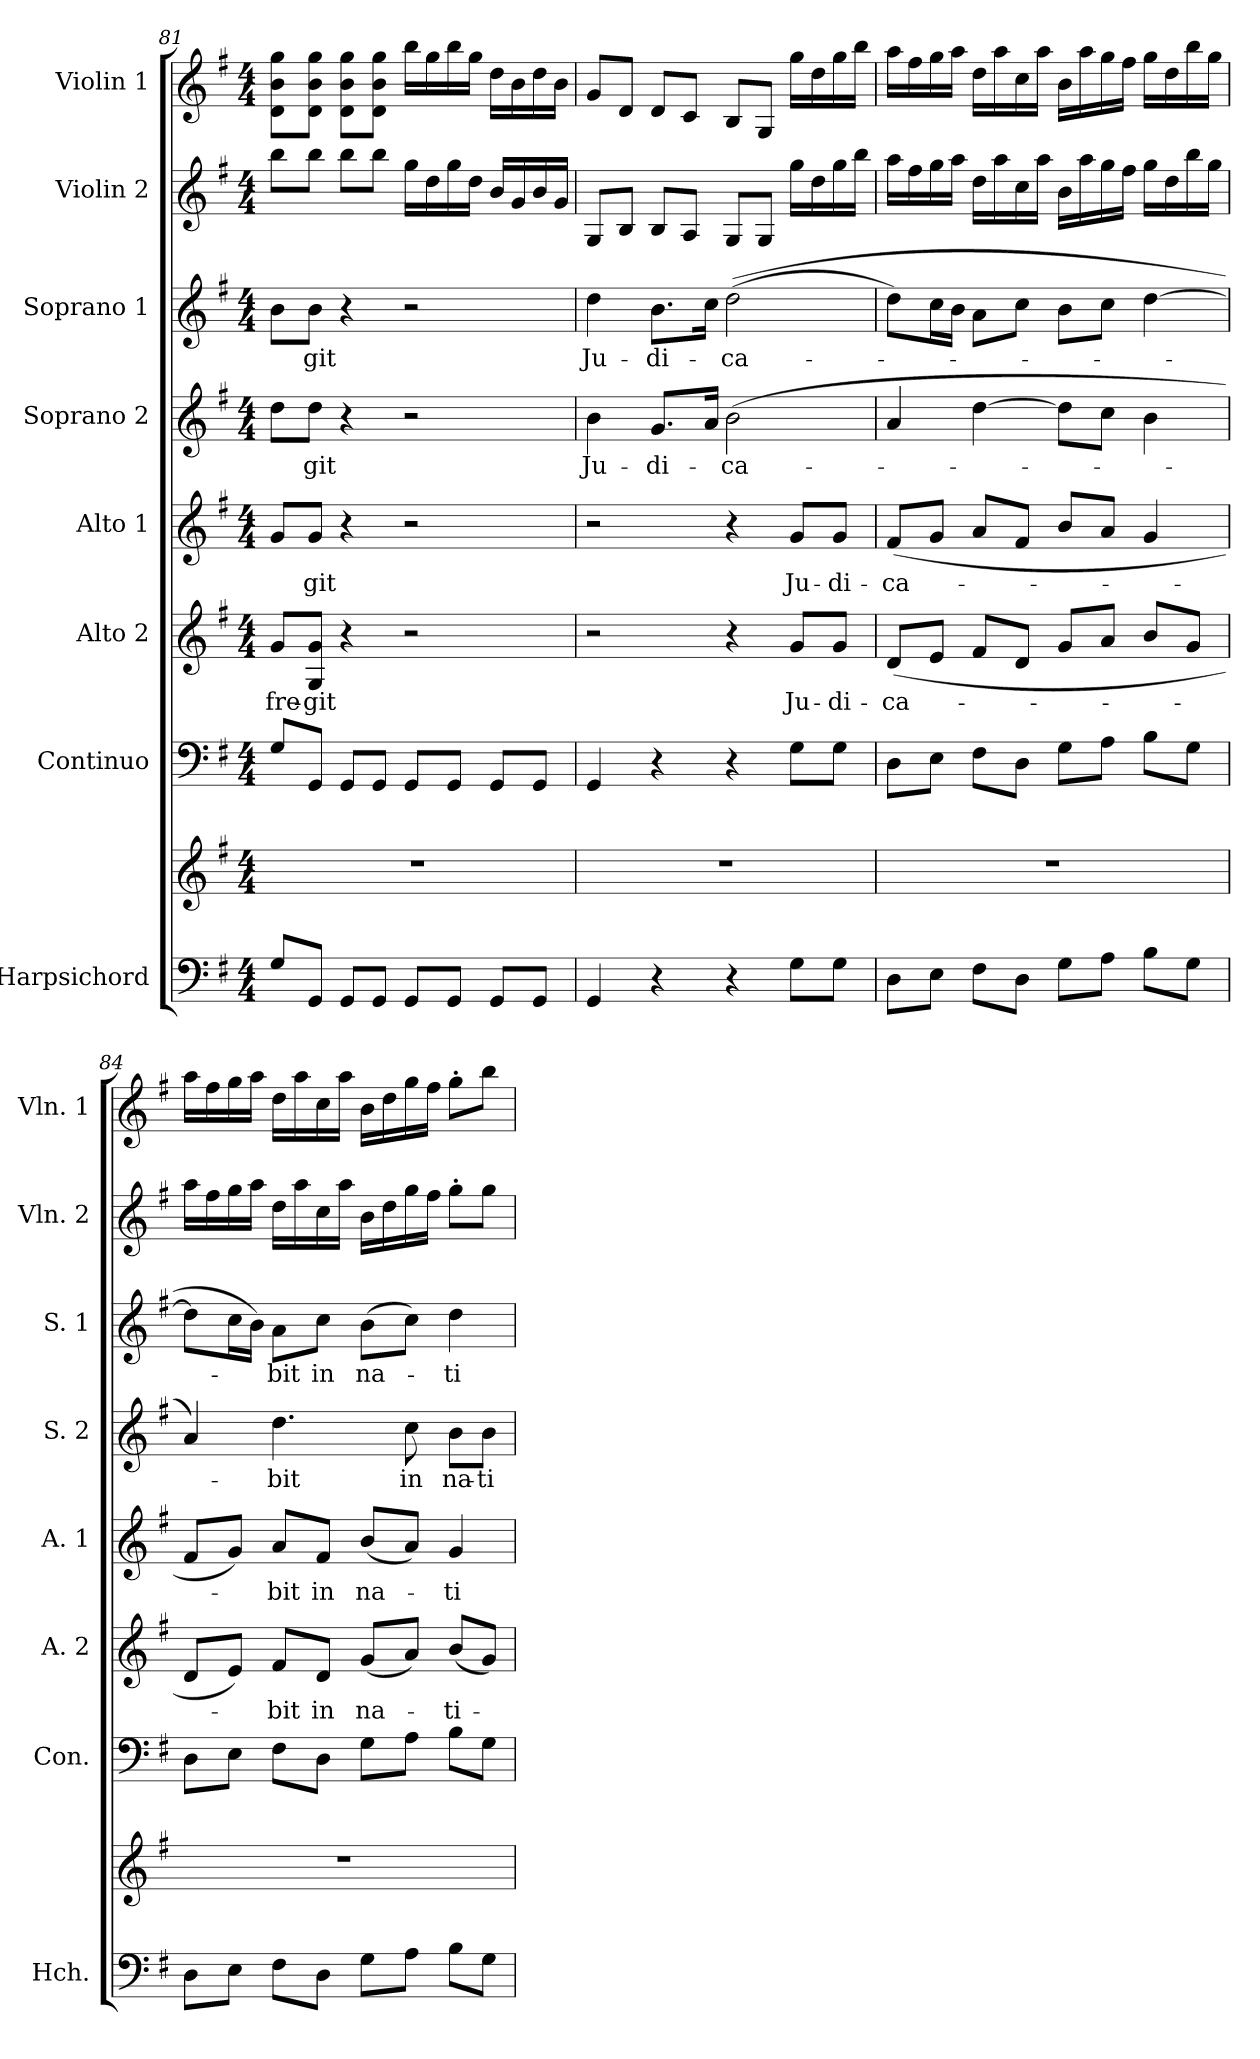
**kern	**kern	**kern	**kern	**text	**kern	**text	**kern	**text	**kern	**text	**kern	**kern
*part8	*part8	*part7	*part6	*part6	*part5	*part5	*part4	*part4	*part3	*part3	*part2	*part1
*staff9	*staff8	*staff7	*staff6	*staff6	*staff5	*staff5	*staff4	*staff4	*staff3	*staff3	*staff2	*staff1
*I"Harpsichord	*	*I"Continuo	*I"Alto 2	*	*I"Alto 1	*	*I"Soprano 2	*	*I"Soprano 1	*	*I"Violin 2	*I"Violin 1
*I'Hch.	*	*I'Con.	*I'A. 2	*	*I'A. 1	*	*I'S. 2	*	*I'S. 1	*	*I'Vln. 2	*I'Vln. 1
*clefF4	*clefG2	*clefF4	*clefG2	*	*clefG2	*	*clefG2	*	*clefG2	*	*clefG2	*clefG2
*k[f#]	*k[f#]	*k[f#]	*k[f#]	*	*k[f#]	*	*k[f#]	*	*k[f#]	*	*k[f#]	*k[f#]
*M4/4	*M4/4	*M4/4	*M4/4	*	*M4/4	*	*M4/4	*	*M4/4	*	*M4/4	*M4/4
=81	=81	=81	=81	=81	=81	=81	=81	=81	=81	=81	=81	=81
!	!	!	!	!LO:LY:b	!	!	!	!	!	!	!	!
8G/L	1r	8G/L	8g/L	-fre-	8g/L	.	8dd\L	.	8b\L	.	8bb\L	8d\ 8b\ 8gg\L
!	!	!	!	!LO:LY:b	!	!LO:LY:b	!	!LO:LY:b	!	!LO:LY:b	!	!
8GG/J	.	8GG/J	8G/ 8g/J	-git	8g/J	-git	8dd\J	git	8b\J	-git	8bb\J	8d\ 8b\ 8gg\J
8GG/L	.	8GG/L	4r	.	4r	.	4r	.	4r	.	8bb\L	8d\ 8b\ 8gg\L
8GG/J	.	8GG/J	.	.	.	.	.	.	.	.	8bb\J	8d\ 8b\ 8gg\J
8GG/L	.	8GG/L	2r	.	2r	.	2r	.	2r	.	16gg\LL	16bb\LL
.	.	.	.	.	.	.	.	.	.	.	16dd\	16gg\
8GG/J	.	8GG/J	.	.	.	.	.	.	.	.	16gg\	16bb\
.	.	.	.	.	.	.	.	.	.	.	16dd\JJ	16gg\JJ
8GG/L	.	8GG/L	.	.	.	.	.	.	.	.	16b/LL	16dd\LL
.	.	.	.	.	.	.	.	.	.	.	16g/	16b\
8GG/J	.	8GG/J	.	.	.	.	.	.	.	.	16b/	16dd\
.	.	.	.	.	.	.	.	.	.	.	16g/JJ	16b\JJ
=82	=82	=82	=82	=82	=82	=82	=82	=82	=82	=82	=82	=82
!	!	!	!	!	!	!	!	!LO:LY:b	!	!LO:LY:b	!	!
4GG/	1r	4GG/	2r	.	2r	.	4b\	Ju-	4dd\	Ju-	8G/L	8g/L
.	.	.	.	.	.	.	.	.	.	.	8B/J	8d/J
!	!	!	!	!	!	!	!	!LO:LY:b	!	!LO:LY:b	!	!
4r	.	4r	.	.	.	.	8.g/L	-di-	8.b\L	-di-	8B/L	8d/L
.	.	.	.	.	.	.	.	.	.	.	8A/J	8c/J
.	.	.	.	.	.	.	16a/Jk	.	16cc\Jk	.	.	.
!	!	!	!	!	!	!	!	!LO:LY:b	!	!LO:LY:b	!	!
4r	.	4r	4r	.	4r	.	(>2b\	-ca-	(>(>2dd\	-ca-	8G/L	8B/L
.	.	.	.	.	.	.	.	.	.	.	8G/J	8G/J
!	!	!	!	!LO:LY:b	!	!LO:LY:b	!	!	!	!	!	!
8G\L	.	8G\L	8g/L	Ju-	8g/L	Ju-	.	.	.	.	16gg\LL	16gg\LL
.	.	.	.	.	.	.	.	.	.	.	16dd\	16dd\
!	!	!	!	!LO:LY:b	!	!LO:LY:b	!	!	!	!	!	!
8G\J	.	8G\J	8g/J	-di-	8g/J	-di-	.	.	.	.	16gg\	16gg\
.	.	.	.	.	.	.	.	.	.	.	16bb\JJ	16bb\JJ
!!LO:LB:g=z
=83	=83	=83	=83	=83	=83	=83	=83	=83	=83	=83	=83	=83
!	!	!	!	!LO:LY:b	!	!LO:LY:b	!	!	!	!	!	!
8D\L	1r	8D\L	(>8d/L	-ca-	(>8f#/L	-ca-	4a/	.	8dd\L)	.	16aa\LL	16aa\LL
.	.	.	.	.	.	.	.	.	.	.	16ff#\	16ff#\
8E\J	.	8E\J	8e/J	.	8g/J	.	.	.	16cc\L	.	16gg\	16gg\
.	.	.	.	.	.	.	.	.	16b\JJ	.	16aa\JJ	16aa\JJ
8F#\L	.	8F#\L	8f#/L	.	8a/L	.	[4dd\	.	8a\L	.	16dd\LL	16dd\LL
.	.	.	.	.	.	.	.	.	.	.	16aa\	16aa\
8D\J	.	8D\J	8d/J	.	8f#/J	.	.	.	8cc\J	.	16cc\	16cc\
.	.	.	.	.	.	.	.	.	.	.	16aa\JJ	16aa\JJ
8G\L	.	8G\L	8g/L	.	8b/L	.	8dd\L]	.	8b\L	.	16b\LL	16b\LL
.	.	.	.	.	.	.	.	.	.	.	16aa\	16aa\
8A\J	.	8A\J	8a/J	.	8a/J	.	8cc\J	.	8cc\J	.	16gg\	16gg\
.	.	.	.	.	.	.	.	.	.	.	16ff#\JJ	16ff#\JJ
8B\L	.	8B\L	8b/L	.	4g/	.	4b\	.	[4dd\	.	16gg\LL	16gg\LL
.	.	.	.	.	.	.	.	.	.	.	16dd\	16dd\
8G\J	.	8G\J	8g/J	.	.	.	.	.	.	.	16bb\	16bb\
.	.	.	.	.	.	.	.	.	.	.	16gg\JJ	16gg\JJ
=84	=84	=84	=84	=84	=84	=84	=84	=84	=84	=84	=84	=84
8D\L	1r	8D\L	8d/L	.	8f#/L	.	4a/)	.	8dd\L]	.	16aa\LL	16aa\LL
.	.	.	.	.	.	.	.	.	.	.	16ff#\	16ff#\
8E\J	.	8E\J	8e/J)	.	8g/J)	.	.	.	16cc\L	.	16gg\	16gg\
.	.	.	.	.	.	.	.	.	16b\JJ)	.	16aa\JJ	16aa\JJ
!	!	!	!	!LO:LY:b	!	!LO:LY:b	!	!LO:LY:b	!	!LO:LY:b	!	!
8F#\L	.	8F#\L	8f#/L	-bit	8a/L	-bit	4.dd\	-bit	8a\L	-bit	16dd\LL	16dd\LL
.	.	.	.	.	.	.	.	.	.	.	16aa\	16aa\
!	!	!	!	!LO:LY:b	!	!LO:LY:b	!	!	!	!LO:LY:b	!	!
8D\J	.	8D\J	8d/J	in	8f#/J	in	.	.	8cc\J	in	16cc\	16cc\
.	.	.	.	.	.	.	.	.	.	.	16aa\JJ	16aa\JJ
!	!	!	!	!LO:LY:b	!	!LO:LY:b	!	!	!	!LO:LY:b	!	!
8G\L	.	8G\L	(<8g/L	na-	(<8b/L	na-	.	.	(>8b\L	na-	16b\LL	16b\LL
.	.	.	.	.	.	.	.	.	.	.	16dd\	16dd\
!	!	!	!	!	!	!	!	!LO:LY:b	!	!	!	!
8A\J	.	8A\J	8a/J)	.	8a/J)	.	8cc\	in	8cc\J)	.	16gg\	16gg\
.	.	.	.	.	.	.	.	.	.	.	16ff#\JJ	16ff#\JJ
!	!	!	!	!LO:LY:b	!	!LO:LY:b	!	!LO:LY:b	!	!LO:LY:b	!	!
8B\L	.	8B\L	(<8b/L	-ti-	4g/	-ti-	8b\L	na-	4dd\	-ti-	8gg'\L	8gg'\L
!	!	!	!	!	!	!	!	!LO:LY:b	!	!	!	!
8G\J	.	8G\J	8g/J)	.	.	.	8b\J	-ti-	.	.	8gg\J	8bb\J
=	=	=	=	=	=	=	=	=	=	=	=	=
*-	*-	*-	*-	*-	*-	*-	*-	*-	*-	*-	*-	*-
